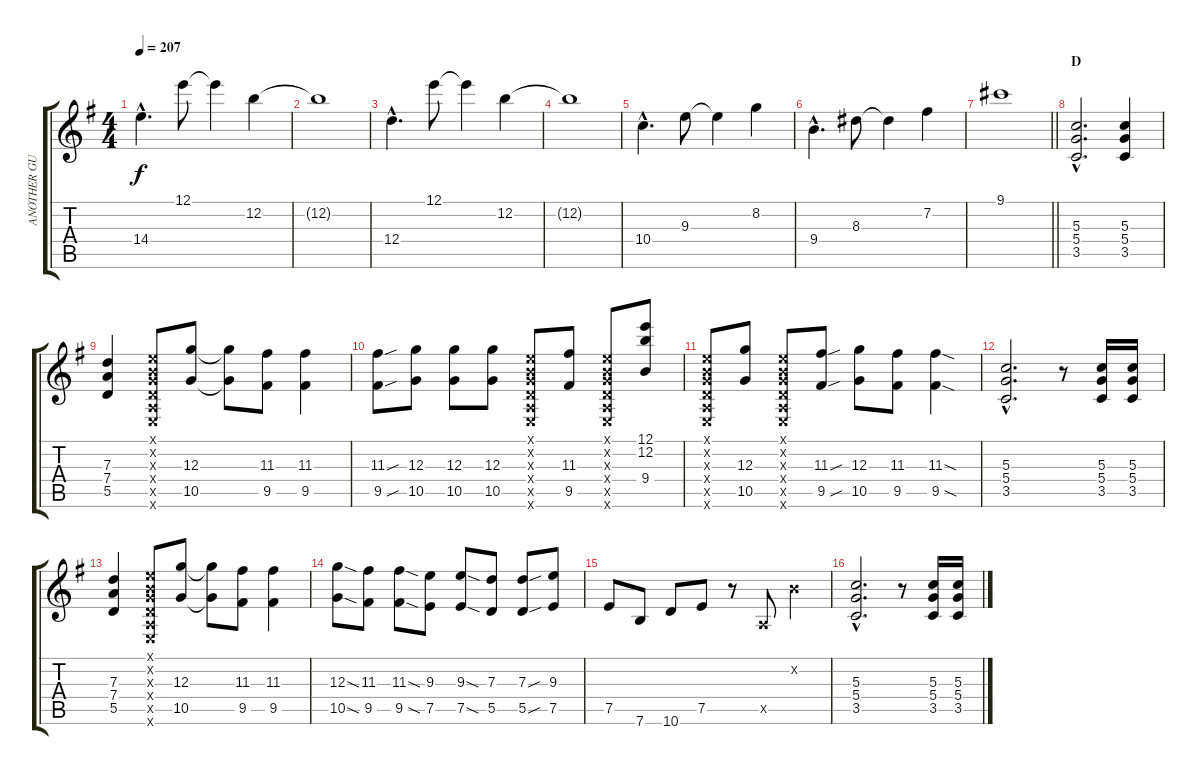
\track ("ANOTHER GUITAR" "ANOTHER GU") {instrument distortionguitar}
\staff {score tabs}
\tuning (E4 B3 G3 D3 A2 E2) {hide}
\ts (4 4)
\tempo 207
\clef g2
\ks eminor
14.4{hac}.4{d dy f} 12.1.8 12.1{t}.4 12.2.4 |
12.2{t}.1 |
12.4{hac}.4{d} 12.1.8 12.1{t}.4 12.2.4 |
12.2{t}.1 |
10.4{hac}.4{d} 9.3.8 9.3{t}.4 8.2.4 |
9.4{hac}.4{d} 8.3.8 8.3{t}.4 7.2.4 |
\barLineRight lightlight
9.1.1 |
\section ("" "D")
(5.3{hac} 5.4{hac} 3.5{hac}).2{d volume 10 balance 4 instrument distortionguitar} (5.3 5.4 3.5).4 |
(7.3 7.4 5.5).4 (0.1{x} 0.2{x} 0.3{x} 0.4{x} 0.5{x} 0.6{x}).8 (12.3 10.5).8 (12.3{t} 10.5{t}).8 (11.3 9.5).8 (11.3 9.5).4 |
(11.3{sou} 9.5{sou}).8 (12.3 10.5).8 (12.3 10.5).8 (12.3 10.5).8 (0.1{x} 0.2{x} 0.3{x} 0.4{x} 0.5{x} 0.6{x}).8 (11.3 9.5).8 (0.1{x} 0.2{x} 0.3{x} 0.4{x} 0.5{x} 0.6{x}).8 (12.1 12.2 9.4).8 |
(0.1{x} 0.2{x} 0.3{x} 0.4{x} 0.5{x} 0.6{x}).8 (12.3 10.5).8 (0.1{x} 0.2{x} 0.3{x} 0.4{x} 0.5{x} 0.6{x}).8 (11.3{sou} 9.5{sou}).8 (12.3 10.5).8 (11.3 9.5).8 (11.3{sod} 9.5{sod}).4 |
(5.3{hac} 5.4{hac} 3.5{hac}).2{d} r.8 (5.3 5.4 3.5).16 (5.3 5.4 3.5).16 |
(7.3 7.4 5.5).4 (0.1{x} 0.2{x} 0.3{x} 0.4{x} 0.5{x} 0.6{x}).8 (12.3 10.5).8 (12.3{t} 10.5{t}).8 (11.3 9.5).8 (11.3 9.5).4 |
(12.3{sod} 10.5{sod}).8 (11.3 9.5).8 (11.3{sod} 9.5{sod}).8 (9.3 7.5).8 (9.3{sod} 7.5{sod}).8 (7.3 5.5).8 (7.3{sou} 5.5{sou}).8 (9.3 7.5).8 |
7.5.8 7.6.8 10.6.8 7.5.8 r.8 0.5{x}.8 0.2{x}.4 |
(5.3{hac} 5.4{hac} 3.5{hac}).2{d} r.8 (5.3 5.4 3.5).16 (5.3 5.4 3.5).16
